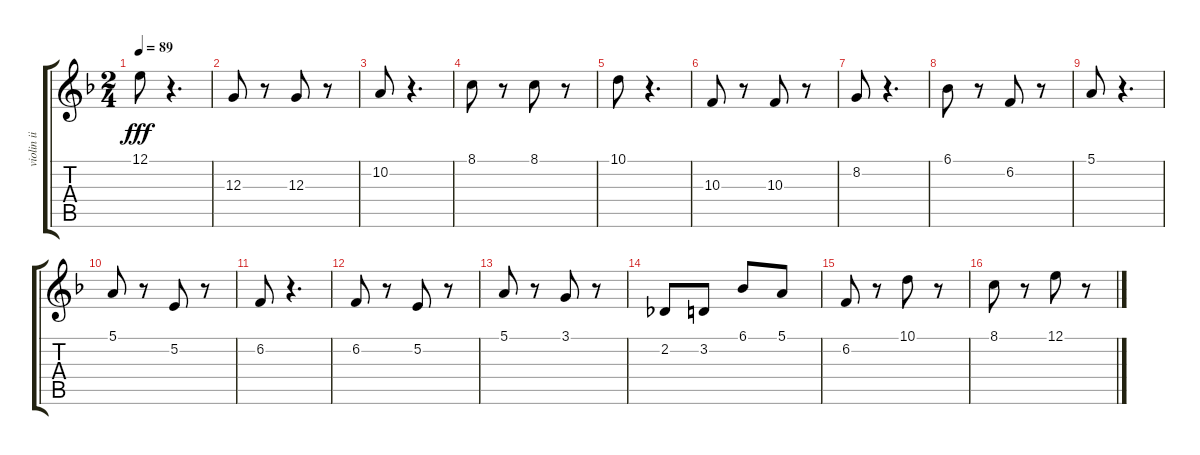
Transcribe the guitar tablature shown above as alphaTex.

\track ("violin ii" "violin ii") {instrument stringensemble1}
\staff {score tabs}
\tuning (E4 B3 G3 D3 A2 E2) {hide}
\ts (2 4)
\tempo 89
\clef g2
\ks dminor
12.1.8{dy fff} r.4{d} |
12.3.8 r.8 12.3.8 r.8 |
10.2.8 r.4{d} |
8.1.8 r.8 8.1.8 r.8 |
10.1.8 r.4{d} |
10.3.8 r.8 10.3.8 r.8 |
8.2.8 r.4{d} |
6.1.8 r.8 6.2.8 r.8 |
5.1.8 r.4{d} |
5.1.8 r.8 5.2.8 r.8 |
6.2.8 r.4{d} |
6.2.8 r.8 5.2.8 r.8 |
5.1.8 r.8 3.1.8 r.8 |
2.2.8 3.2.8 6.1.8 5.1.8 |
6.2.8 r.8 10.1.8 r.8 |
8.1.8 r.8 12.1.8 r.8
